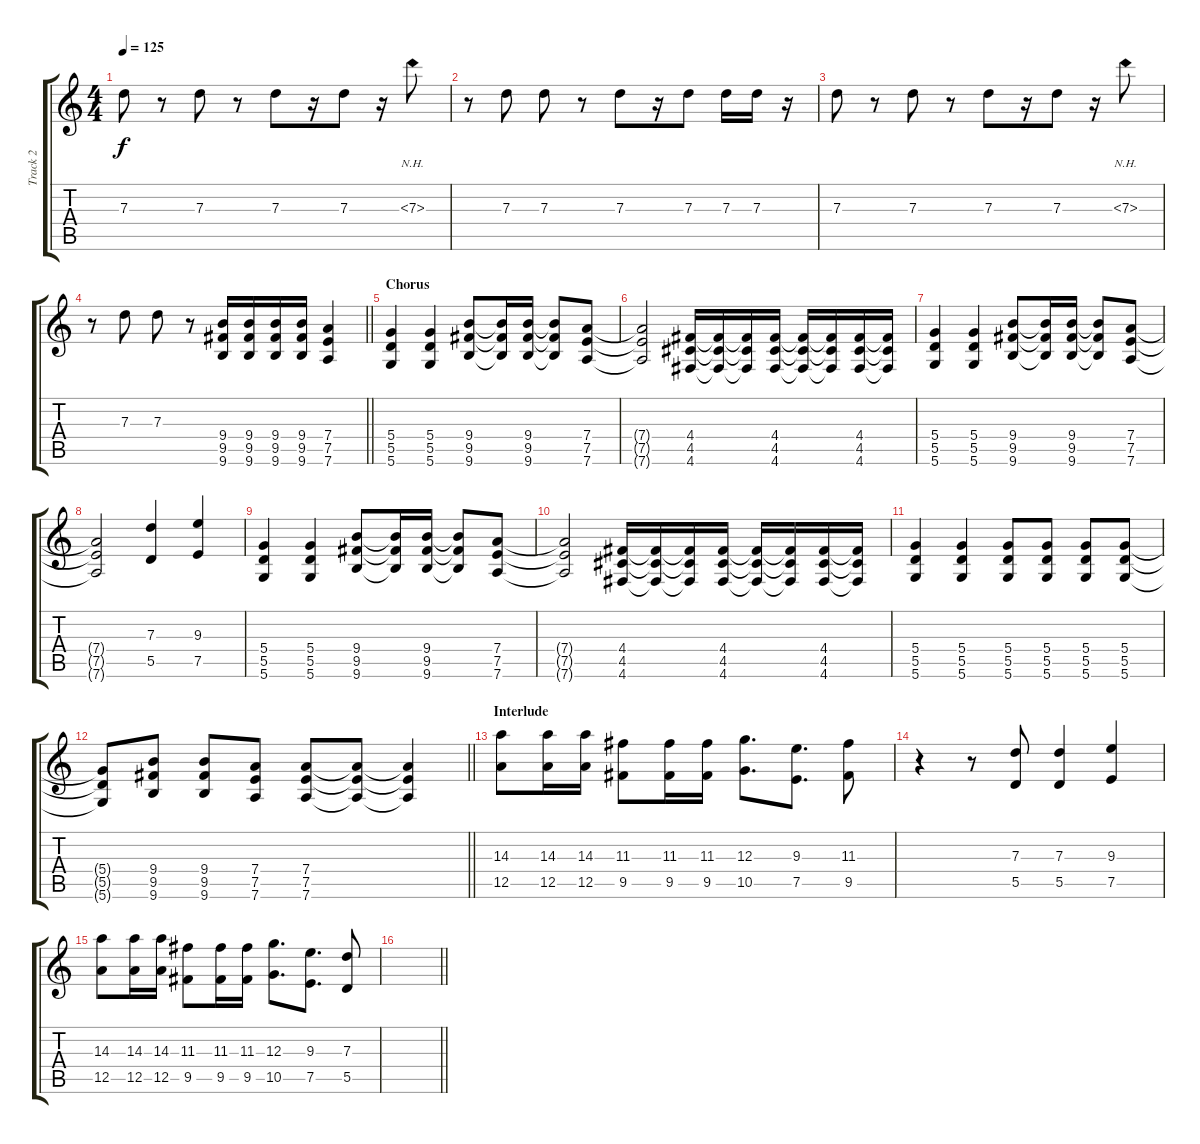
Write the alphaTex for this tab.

\track ("Track 2" "Track 2") {instrument distortionguitar}
\staff {score tabs}
\tuning (E4 B3 G3 D3 A2 D2) {hide}
\ts (4 4)
\tempo 125
\clef g2
\ks c
7.3.8{dy f} r.8 7.3.8 r.8 7.3.8 r.16 7.3.8 r.16 7.3{nh}.8 |
r.8 7.3.8 7.3.8 r.8 7.3.8 r.16 7.3.8 7.3.16 7.3.16 r.16 |
7.3.8 r.8 7.3.8 r.8 7.3.8 r.16 7.3.8 r.16 7.3{nh}.8 |
\barLineRight lightlight
r.8 7.3.8 7.3.8 r.8 (9.4 9.5 9.6).16 (9.4 9.5 9.6).16 (9.4 9.5 9.6).16 (9.4 9.5 9.6).16 (7.4 7.5 7.6).4 |
\section ("" "Chorus")
(5.4 5.5 5.6).4 (5.4 5.5 5.6).4 (9.4 9.5 9.6).8 (9.4{t} 9.5{t} 9.6{t}).16 (9.4 9.5 9.6).16 (9.4{t} 9.5{t} 9.6{t}).8 (7.4 7.5 7.6).8 |
(7.4{t} 7.5{t} 7.6{t}).2 (4.4 4.5 4.6).16 (4.4{t} 4.5{t} 4.6{t}).16 (4.4{t} 4.5{t} 4.6{t}).16 (4.4 4.5 4.6).16 (4.4{t} 4.5{t} 4.6{t}).16 (4.4{t} 4.5{t} 4.6{t}).16 (4.4 4.5 4.6).16 (4.4{t} 4.5{t} 4.6{t}).16 |
(5.4 5.5 5.6).4 (5.4 5.5 5.6).4 (9.4 9.5 9.6).8 (9.4{t} 9.5{t} 9.6{t}).16 (9.4 9.5 9.6).16 (9.4{t} 9.5{t} 9.6{t}).8 (7.4 7.5 7.6).8 |
(7.4{t} 7.5{t} 7.6{t}).2 (7.3 5.5).4 (9.3 7.5).4 |
(5.4 5.5 5.6).4 (5.4 5.5 5.6).4 (9.4 9.5 9.6).8 (9.4{t} 9.5{t} 9.6{t}).16 (9.4 9.5 9.6).16 (9.4{t} 9.5{t} 9.6{t}).8 (7.4 7.5 7.6).8 |
(7.4{t} 7.5{t} 7.6{t}).2 (4.4 4.5 4.6).16 (4.4{t} 4.5{t} 4.6{t}).16 (4.4{t} 4.5{t} 4.6{t}).16 (4.4 4.5 4.6).16 (4.4{t} 4.5{t} 4.6{t}).16 (4.4{t} 4.5{t} 4.6{t}).16 (4.4 4.5 4.6).16 (4.4{t} 4.5{t} 4.6{t}).16 |
(5.4 5.5 5.6).4 (5.4 5.5 5.6).4 (5.4 5.5 5.6).8 (5.4 5.5 5.6).8 (5.4 5.5 5.6).8 (5.4 5.5 5.6).8 |
\barLineRight lightlight
(5.4{t} 5.5{t} 5.6{t}).8 (9.4 9.5 9.6).8 (9.4 9.5 9.6).8 (7.4 7.5 7.6).8 (7.4 7.5 7.6).8 (7.4{t} 7.5{t} 7.6{t}).8 (7.4{t} 7.5{t} 7.6{t}).4 |
\section ("" "Interlude")
(14.3 12.5).8 (14.3 12.5).16 (14.3 12.5).16 (11.3 9.5).8 (11.3 9.5).16 (11.3 9.5).16 (12.3 10.5).8{d} (9.3 7.5).8{d} (11.3 9.5).8 |
r.4 r.8 (7.3 5.5).8 (7.3 5.5).4 (9.3 7.5).4 |
(14.3 12.5).8 (14.3 12.5).16 (14.3 12.5).16 (11.3 9.5).8 (11.3 9.5).16 (11.3 9.5).16 (12.3 10.5).8{d} (9.3 7.5).8{d} (7.3 5.5).8 |
\barLineRight lightlight
